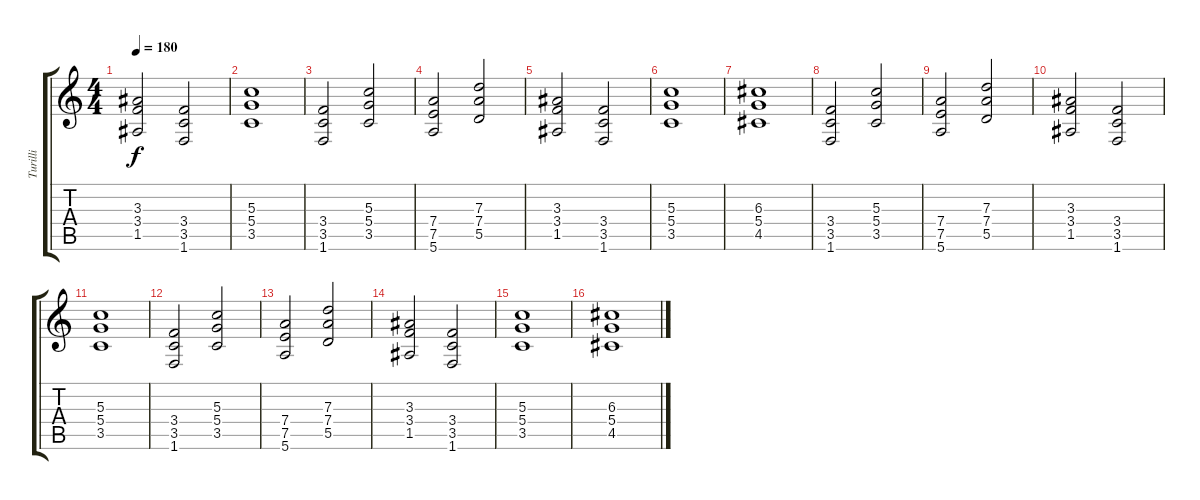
\track ("Turilli" "Turilli") {instrument distortionguitar}
\staff {score tabs}
\tuning (E4 B3 G3 D3 A2 E2) {hide}
\ts (4 4)
\tempo 180
\clef g2
\ks c
(3.3 3.4 1.5).2{dy f} (3.4 3.5 1.6).2 |
(5.3 5.4 3.5).1 |
(3.4 3.5 1.6).2 (5.3 5.4 3.5).2 |
(7.4 7.5 5.6).2 (7.3 7.4 5.5).2 |
(3.3 3.4 1.5).2 (3.4 3.5 1.6).2 |
(5.3 5.4 3.5).1 |
(6.3 5.4 4.5).1 |
(3.4 3.5 1.6).2 (5.3 5.4 3.5).2 |
(7.4 7.5 5.6).2 (7.3 7.4 5.5).2 |
(3.3 3.4 1.5).2 (3.4 3.5 1.6).2 |
(5.3 5.4 3.5).1 |
(3.4 3.5 1.6).2 (5.3 5.4 3.5).2 |
(7.4 7.5 5.6).2 (7.3 7.4 5.5).2 |
(3.3 3.4 1.5).2 (3.4 3.5 1.6).2 |
(5.3 5.4 3.5).1 |
(6.3 5.4 4.5).1
